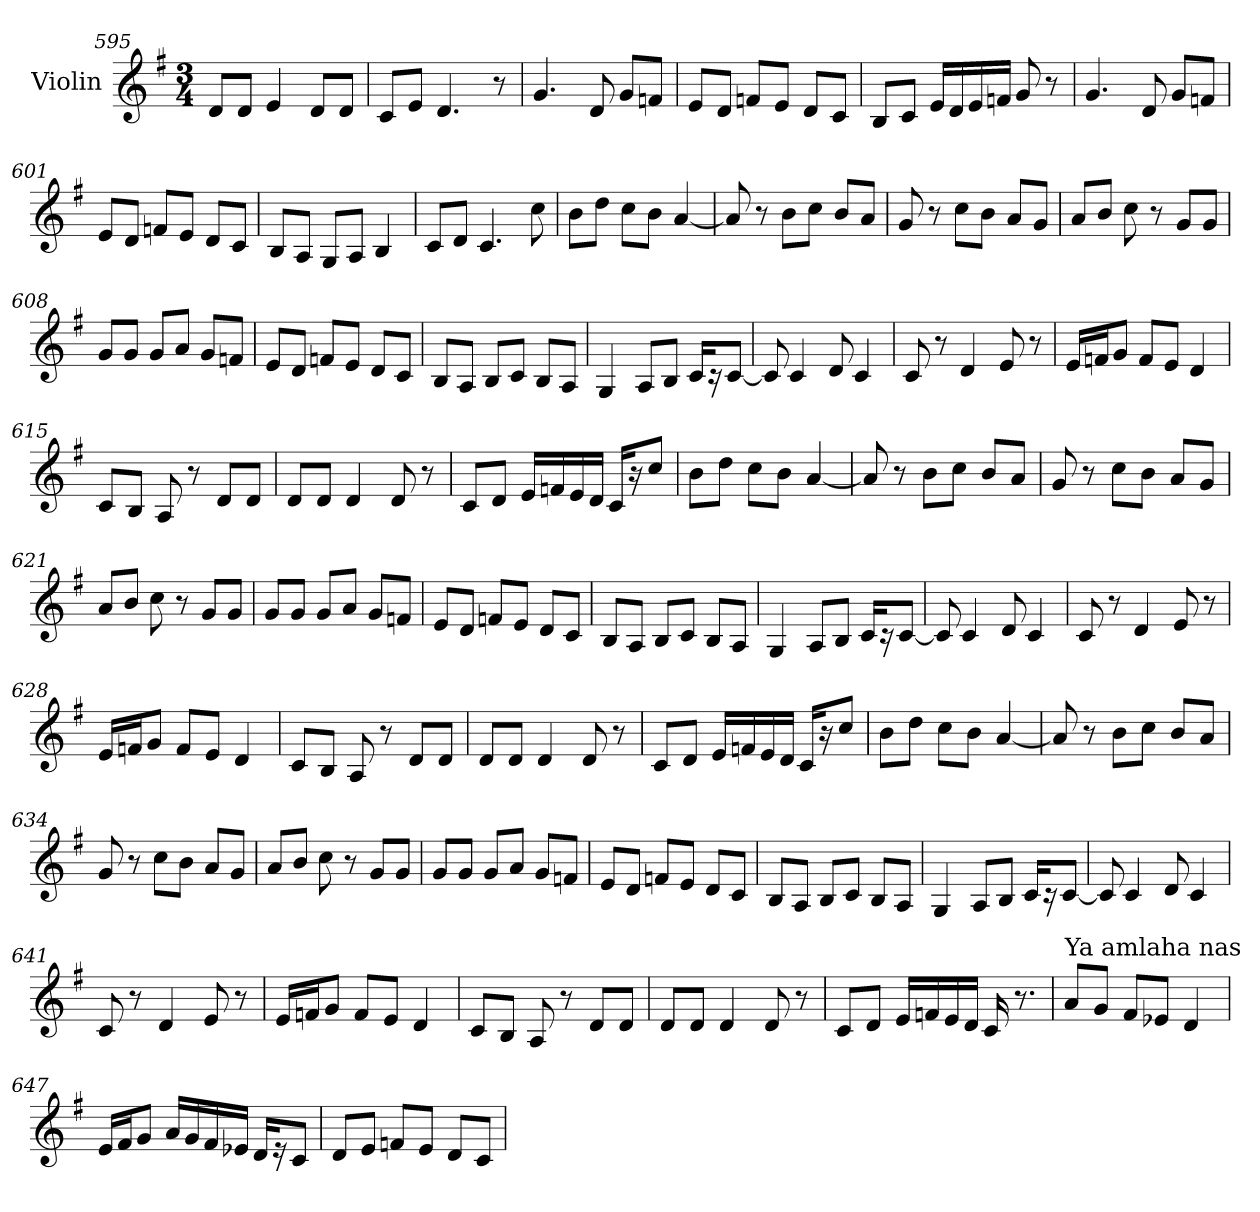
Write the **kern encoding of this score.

**kern
*part1
*staff1
*I"Violin
*clefG2
*k[f#]
*G:
*M3/4
=595
8d/L
8d/J
4e/
8d/L
8d/J
=596
8c/L
8e/J
4.d/
8r
=597
4.g/
8d/
8g/L
8fn/J
=598
8e/L
8d/J
8fn/L
8e/J
8d/L
8c/J
=599
8B/L
8c/J
16e/LL
16d/
16e/
16fn/JJ
8g/
8r
!!LO:LB:g=z
=600
4.g/
8d/
8g/L
8fn/J
=601
8e/L
8d/J
8fn/L
8e/J
8d/L
8c/J
=602
8B/L
8A/J
8G/L
8A/J
4B/
=603
8c/L
8d/J
4.c/
8cc\
=604
8b\L
8dd\J
8cc\L
8b\J
[4a/
=605
8a/]
8r
8b\L
8cc\J
8b/L
8a/J
!!LO:LB:g=z
=606
8g/
8r
8cc\L
8b\J
8a/L
8g/J
=607
8a/L
8b/J
8cc\
8r
8g/L
8g/J
=608
8g/L
8g/J
8g/L
8a/J
8g/L
8fn/J
=609
8e/L
8d/J
8fn/L
8e/J
8d/L
8c/J
=610
8B/L
8A/J
8B/L
8c/J
8B/L
8A/J
!!LO:PB:g=z
=611
4G/
8A/L
8B/J
16c/KL
16r
[8c/J
=612
8c/]
4c/
8d/
4c/
=613
8c/
8r
4d/
8e/
8r
=614
16e/LL
16fn/J
8g/J
8f/L
8e/J
4d/
=615
8c/L
8B/J
8A/
8r
8d/L
8d/J
!!LO:LB:g=z
=616
8d/L
8d/J
4d/
8d/
8r
=617
8c/L
8d/J
16e/LL
16fn/
16e/
16d/JJ
16c/KL
16r
8cc/J
=618
8b\L
8dd\J
8cc\L
8b\J
[4a/
=619
8a/]
8r
8b\L
8cc\J
8b/L
8a/J
=620
8g/
8r
8cc\L
8b\J
8a/L
8g/J
!!LO:LB:g=z
=621
8a/L
8b/J
8cc\
8r
8g/L
8g/J
=622
8g/L
8g/J
8g/L
8a/J
8g/L
8fn/J
=623
8e/L
8d/J
8fn/L
8e/J
8d/L
8c/J
=624
8B/L
8A/J
8B/L
8c/J
8B/L
8A/J
=625
4G/
8A/L
8B/J
16c/KL
16r
[8c/J
!!LO:LB:g=z
=626
8c/]
4c/
8d/
4c/
=627
8c/
8r
4d/
8e/
8r
=628
16e/LL
16fn/J
8g/J
8f/L
8e/J
4d/
=629
8c/L
8B/J
8A/
8r
8d/L
8d/J
=630
8d/L
8d/J
4d/
8d/
8r
!!LO:LB:g=z
=631
8c/L
8d/J
16e/LL
16fn/
16e/
16d/JJ
16c/KL
16r
8cc/J
=632
8b\L
8dd\J
8cc\L
8b\J
[4a/
=633
8a/]
8r
8b\L
8cc\J
8b/L
8a/J
=634
8g/
8r
8cc\L
8b\J
8a/L
8g/J
=635
8a/L
8b/J
8cc\
8r
8g/L
8g/J
!!LO:LB:g=z
=636
8g/L
8g/J
8g/L
8a/J
8g/L
8fn/J
=637
8e/L
8d/J
8fn/L
8e/J
8d/L
8c/J
=638
8B/L
8A/J
8B/L
8c/J
8B/L
8A/J
=639
4G/
8A/L
8B/J
16c/KL
16r
[8c/J
=640
8c/]
4c/
8d/
4c/
!!LO:LB:g=z
=641
8c/
8r
4d/
8e/
8r
=642
16e/LL
16fn/J
8g/J
8f/L
8e/J
4d/
=643
8c/L
8B/J
8A/
8r
8d/L
8d/J
=644
8d/L
8d/J
4d/
8d/
8r
=645
8c/L
8d/J
16e/LL
16fn/
16e/
16d/JJ
16c/
8.r
!!LO:LB:g=z
=646
!LO:TX:a:t=Ya amlaha nas
8a/L
8g/J
8f#/L
8e-X/J
4d/
=647
16e/LL
16f#/J
8g/J
16a/LL
16g/
16f#/
16e-X/JJ
16d/KL
16r
8c/J
=648
8d/L
8e/J
8fn/L
8e/J
8d/L
8c/J
=
*-
